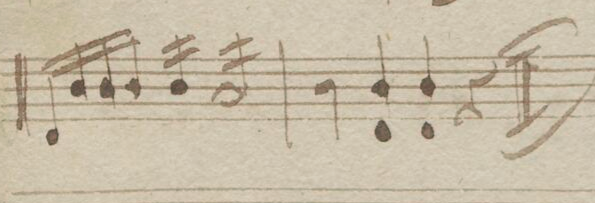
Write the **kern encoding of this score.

**kern	**dynam
*I"Violin 2do	*
*clefG2	*
*k[b-e-]	*
*met(c)	*
*M4/4	*
16d/LL	.
16b-/	.
16b-/	.
16b-/JJ	.
*tremolo	*
16b-/LL	.
16b-/	.
16b-/	.
16b-/JJ	.
16a/LL	.
16a/	.
16a/	.
16a/	.
16a/	.
16a/	.
16a/	.
16a/JJ	.
*Xtremolo	*
=109	=109
4b-\	.
4d/ 4b-/	.
4d/ 4b-/	.
4r	.
==	==
*-	*-
